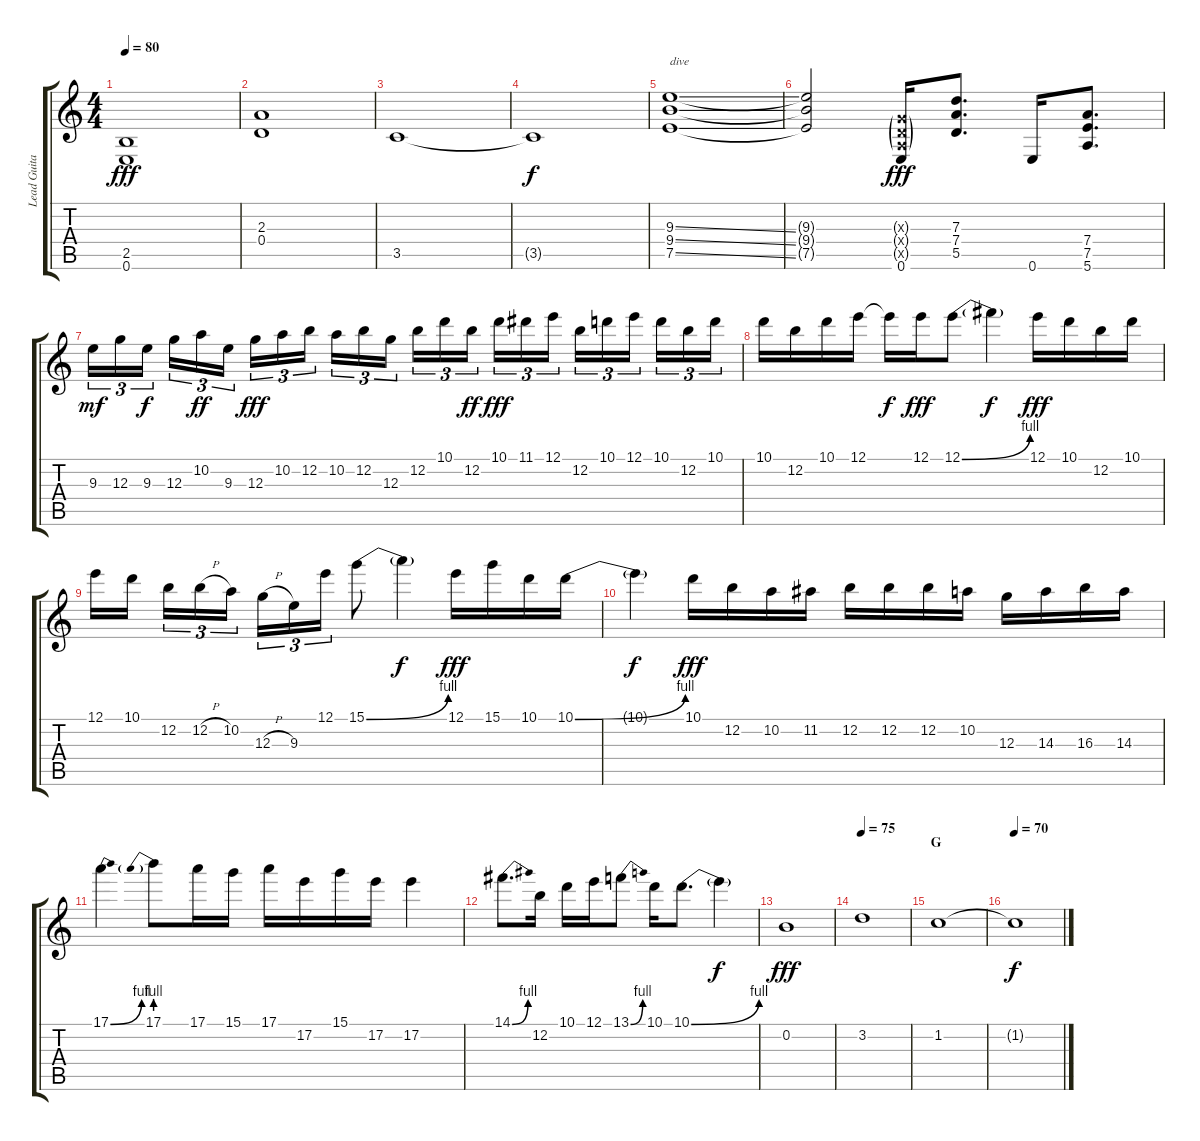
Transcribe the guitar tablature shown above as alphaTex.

\track ("Lead Guitar 1" "Lead Guita") {instrument distortionguitar}
\staff {score tabs}
\tuning (E4 B3 G3 D3 A2 E2) {hide}
\ts (4 4)
\tempo 80
\clef g2
\ks c
(2.5 0.6).1{dy fff} |
(2.3 0.4).1 |
3.5.1 |
3.5{t}.1{dy f} |
(9.3{ss} 9.4{ss} 7.5{ss}).1{txt "dive"} |
(9.3{t} 9.4{t} 7.5{t}).2 (0.3{g x} 0.4{g x} 0.5{g x} 0.6).16{dy fff} (7.3 7.4 5.5).8{d} 0.6.16 (7.4 7.5 5.6).8{d} |
9.3.16{tu (3 2) dy mf} 12.3.16{tu (3 2)} 9.3.16{tu (3 2) dy f beam splitsecondary} 12.3.16{tu (3 2)} 10.2.16{tu (3 2) dy ff} 9.3.16{tu (3 2)} 12.3.16{tu (3 2) dy fff} 10.2.16{tu (3 2)} 12.2.16{tu (3 2) beam splitsecondary} 10.2.16{tu (3 2)} 12.2.16{tu (3 2)} 12.3.16{tu (3 2)} 12.2.16{tu (3 2)} 10.1.16{tu (3 2)} 12.2.16{tu (3 2) dy ff beam splitsecondary} 10.1.16{tu (3 2) dy fff} 11.1.16{tu (3 2)} 12.1.16{tu (3 2)} 12.2.16{tu (3 2)} 10.1.16{tu (3 2)} 12.1.16{tu (3 2) beam splitsecondary} 10.1.16{tu (3 2)} 12.2.16{tu (3 2)} 10.1.16{tu (3 2)} |
10.1.16 12.2.16 10.1.16 12.1.16 12.1{t}.16{dy f} 12.1.16{dy fff} 12.1{be (bend 0 0 60 4)}.8 12.1{t}.4{dy f} 12.1.16{dy fff} 10.1.16 12.2.16 10.1.16 |
12.1.16 10.1.16{beam splitsecondary} 12.2.16{tu (3 2)} 12.2{h}.16{tu (3 2)} 10.2.16{tu (3 2)} 12.3{h}.16{tu (3 2)} 9.3.16{tu (3 2)} 12.1.16{tu (3 2)} 15.1{be (bend 0 0 60 4)}.8 15.1{t}.4{dy f} 12.1.16{dy fff} 15.1.16 10.1.16 10.1{be (bend 0 0 60 4)}.16 |
10.1{t}.4{dy f} 10.1.16{dy fff} 12.2.16 10.2.16 11.2.16 12.2.16 12.2.16 12.2.16 10.2.16 12.3.16 14.3.16 16.3.16 14.3.16 |
17.1{be (bend 0 0 60 4)}.4 17.1{be (prebend 0 4 60 4)}.8 17.1.16 15.1.16 17.1.16 17.2.16 15.1.16 17.2.16 17.2.4 |
14.1{be (bend 0 0 60 4)}.8{d} 12.2.16 10.1.16 12.1.16 13.1{be (bend 0 0 60 4)}.8 10.1.16 10.1{be (bend 0 0 60 4)}.8{d} 10.1{t}.4{dy f} |
0.2.1{dy fff} |
\tempo 75
3.2.1 |
\section ("" "G")
1.2.1 |
\tempo 70
1.2{t}.1{dy f}
